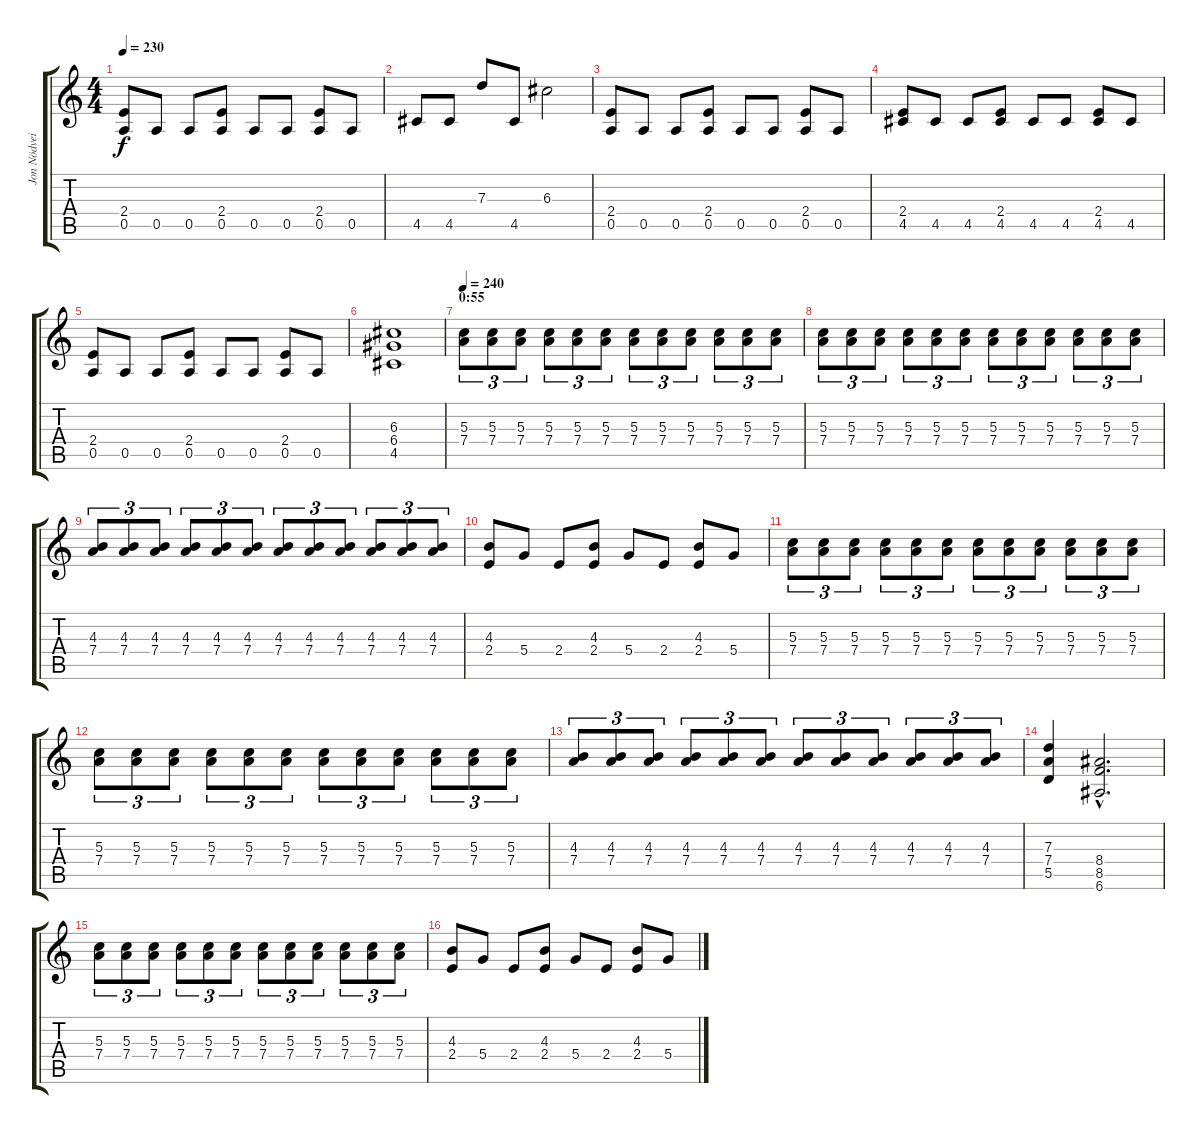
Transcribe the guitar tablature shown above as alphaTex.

\track ("Jon Nödveidt" "Jon Nödvei") {instrument distortionguitar}
\staff {score tabs}
\tuning (E4 B3 G3 D3 A2 E2) {hide}
\ts (4 4)
\tempo 230
\clef g2
\ks c
(2.4 0.5).8{dy f} 0.5.8 0.5.8 (2.4 0.5).8 0.5.8 0.5.8 (2.4 0.5).8 0.5.8 |
4.5.8 4.5.8 7.3.8 4.5.8 6.3.2 |
(2.4 0.5).8 0.5.8 0.5.8 (2.4 0.5).8 0.5.8 0.5.8 (2.4 0.5).8 0.5.8 |
(2.4 4.5).8 4.5.8 4.5.8 (2.4 4.5).8 4.5.8 4.5.8 (2.4 4.5).8 4.5.8 |
(2.4 0.5).8 0.5.8 0.5.8 (2.4 0.5).8 0.5.8 0.5.8 (2.4 0.5).8 0.5.8 |
(6.3 6.4 4.5).1 |
\section ("" "0:55")
\tempo 240
(5.3 7.4).8{tu (3 2)} (5.3 7.4).8{tu (3 2)} (5.3 7.4).8{tu (3 2)} (5.3 7.4).8{tu (3 2)} (5.3 7.4).8{tu (3 2)} (5.3 7.4).8{tu (3 2)} (5.3 7.4).8{tu (3 2)} (5.3 7.4).8{tu (3 2)} (5.3 7.4).8{tu (3 2)} (5.3 7.4).8{tu (3 2)} (5.3 7.4).8{tu (3 2)} (5.3 7.4).8{tu (3 2)} |
(5.3 7.4).8{tu (3 2)} (5.3 7.4).8{tu (3 2)} (5.3 7.4).8{tu (3 2)} (5.3 7.4).8{tu (3 2)} (5.3 7.4).8{tu (3 2)} (5.3 7.4).8{tu (3 2)} (5.3 7.4).8{tu (3 2)} (5.3 7.4).8{tu (3 2)} (5.3 7.4).8{tu (3 2)} (5.3 7.4).8{tu (3 2)} (5.3 7.4).8{tu (3 2)} (5.3 7.4).8{tu (3 2)} |
(4.3 7.4).8{tu (3 2)} (4.3 7.4).8{tu (3 2)} (4.3 7.4).8{tu (3 2)} (4.3 7.4).8{tu (3 2)} (4.3 7.4).8{tu (3 2)} (4.3 7.4).8{tu (3 2)} (4.3 7.4).8{tu (3 2)} (4.3 7.4).8{tu (3 2)} (4.3 7.4).8{tu (3 2)} (4.3 7.4).8{tu (3 2)} (4.3 7.4).8{tu (3 2)} (4.3 7.4).8{tu (3 2)} |
(4.3 2.4).8 5.4.8 2.4.8 (4.3 2.4).8 5.4.8 2.4.8 (4.3 2.4).8 5.4.8 |
(5.3 7.4).8{tu (3 2)} (5.3 7.4).8{tu (3 2)} (5.3 7.4).8{tu (3 2)} (5.3 7.4).8{tu (3 2)} (5.3 7.4).8{tu (3 2)} (5.3 7.4).8{tu (3 2)} (5.3 7.4).8{tu (3 2)} (5.3 7.4).8{tu (3 2)} (5.3 7.4).8{tu (3 2)} (5.3 7.4).8{tu (3 2)} (5.3 7.4).8{tu (3 2)} (5.3 7.4).8{tu (3 2)} |
(5.3 7.4).8{tu (3 2)} (5.3 7.4).8{tu (3 2)} (5.3 7.4).8{tu (3 2)} (5.3 7.4).8{tu (3 2)} (5.3 7.4).8{tu (3 2)} (5.3 7.4).8{tu (3 2)} (5.3 7.4).8{tu (3 2)} (5.3 7.4).8{tu (3 2)} (5.3 7.4).8{tu (3 2)} (5.3 7.4).8{tu (3 2)} (5.3 7.4).8{tu (3 2)} (5.3 7.4).8{tu (3 2)} |
(4.3 7.4).8{tu (3 2)} (4.3 7.4).8{tu (3 2)} (4.3 7.4).8{tu (3 2)} (4.3 7.4).8{tu (3 2)} (4.3 7.4).8{tu (3 2)} (4.3 7.4).8{tu (3 2)} (4.3 7.4).8{tu (3 2)} (4.3 7.4).8{tu (3 2)} (4.3 7.4).8{tu (3 2)} (4.3 7.4).8{tu (3 2)} (4.3 7.4).8{tu (3 2)} (4.3 7.4).8{tu (3 2)} |
(7.3 7.4 5.5).4 (8.4{hac} 8.5{hac} 6.6{hac}).2{d} |
(5.3 7.4).8{tu (3 2)} (5.3 7.4).8{tu (3 2)} (5.3 7.4).8{tu (3 2)} (5.3 7.4).8{tu (3 2)} (5.3 7.4).8{tu (3 2)} (5.3 7.4).8{tu (3 2)} (5.3 7.4).8{tu (3 2)} (5.3 7.4).8{tu (3 2)} (5.3 7.4).8{tu (3 2)} (5.3 7.4).8{tu (3 2)} (5.3 7.4).8{tu (3 2)} (5.3 7.4).8{tu (3 2)} |
(4.3 2.4).8 5.4.8 2.4.8 (4.3 2.4).8 5.4.8 2.4.8 (4.3 2.4).8 5.4.8
